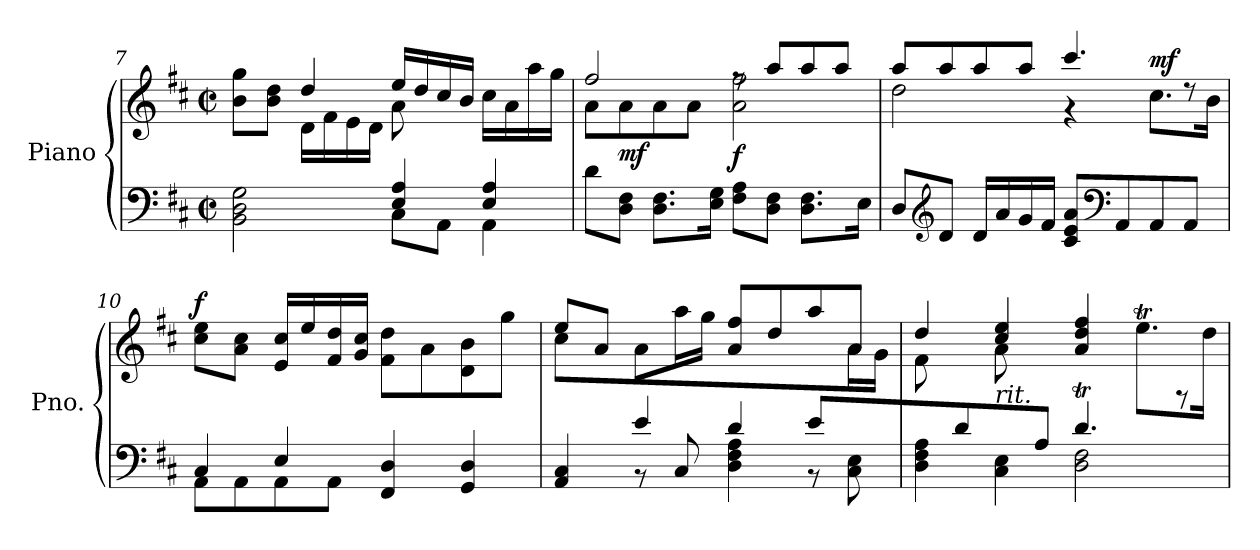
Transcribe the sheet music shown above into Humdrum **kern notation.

**kern	**kern	**dynam
*part1	*part1	*part1
*staff2	*staff1	*staff1/2
*I"Piano	*	*
*I'Pno.	*	*
*clefF4	*clefG2	*
*k[f#c#]	*k[f#c#]	*
*M2/2	*M2/2	*
*met(c|)	*met(c|)	*
=7	=7	=7
*^	*^	*
2BB\ 2D\ 2G\	2ryy	8b\ 8gg\L	4ryy	.
.	.	8b\ 8dd\J	.	.
.	.	4dd/	16d\LL	.
.	.	.	16f#\	.
.	.	.	16e\	.
.	.	.	16d\JJ	.
4E/ 4A/	8C#\L	16ee/LL	8a\	.
.	.	16dd/	.	.
.	8AA\J	16cc#/	4.ryy	.
.	.	16b/JJ	.	.
4E/ 4A/	4AA\	16cc#\LL	.	.
.	.	16a\	.	.
.	.	16aa\	.	.
.	.	16gg\JJ	.	.
*v	*v	*	*	*
=8	=8	=8	=8
8d\L	2ff#/	8a\L	.
!	!	!	!LO:DY:b
8D\ 8F#\J	.	8a\	mf
8.D\ 8.F#\L	.	8a\	.
.	.	8a\J	.
16E\ 16G\Jk	.	.	.
!	!	!	!LO:DY:b
8F#\ 8A\L	8rff	2a\ 2ff#\	f
8D\ 8F#\J	8aa/L	.	.
8.D\ 8.F#\L	8aa/	.	.
.	8aa/J	.	.
16E\Jk	.	.	.
!!LO:LB:g=z	!!
=9	=9	=9	=9
8D/L	8aa/L	2dd\	.
*clefG2	*	*	*
8d/J	8aa/	.	.
16d/LL	8aa/	.	.
16a/	.	.	.
16g/	8aa/J	.	.
16f#/JJ	.	.	.
8c#/ 8e/ 8a/L	4.ccc#/	4r	.
*clefF4	*	*	*
8AA/	.	.	.
!	!	!	!LO:DY:a
8AA/	.	8.cc#\L	mf
8AA/J	8rdd	.	.
.	.	16b\Jk	.
=10	=10	=10	=10
*^	*	*	*
!	!	!	!	!LO:DY:a
*	*	*v	*v	*
4C#/	8AA\L	8cc#\ 8ee\L	f
.	8AA\	8a\ 8cc#\J	.
4E/	8AA\	16e/ 16cc#/LL	.
.	.	16ee/	.
.	8AA\J	16f#/ 16dd/	.
.	.	16g/ 16cc#/JJ	.
4FF#/ 4D/	2ryy	8f#\ 8dd\L	.
.	.	8a\	.
4GG/ 4D/	.	8d\ 8b\	.
.	.	8gg\J	.
=11	=11	=11	=11
*	*	*^	*
4ryy	4AA/ 4C#/	8ee/L	4cc#\	.
.	.	8a/J	.	.
4e/	8r	8a\L	8ryy	.
*	*	*v	*v	*
.	8C#/	16aa\L	.
.	.	16gg\JJ	.
4d/	4D\ 4F#\ 4A\	8a/ 8ff#/L	.
.	.	8dd/	.
8e/L	8r	8aa/	.
*	*	*^	*
8ryy	8C#\ 8E\	8a/J	16a\L	.
.	.	.	16g\JJ	.
=12	=12	=12	=12	=12
8ryy	4D\ 4F#\ 4A\	4dd/	8f#\L	.
8d/	.	.	8ryy	.
!	!	!LO:TX:b:i:t=rit.	!	!
8ryy	4C#\ 4E\	4cc#/ 4ee/	8a\	.
8A/J	.	.	2ryy	.
4.dT/	2D\ 2F#\	4a/ 4dd/ 4ff#/	.	.
.	.	8.eeT\L	.	.
8ryy	.	.	8rF	.
.	.	16dd\Jk	.	.
*v	*v	*	*	*
*	*v	*v	*
=	=	=
*-	*-	*-
